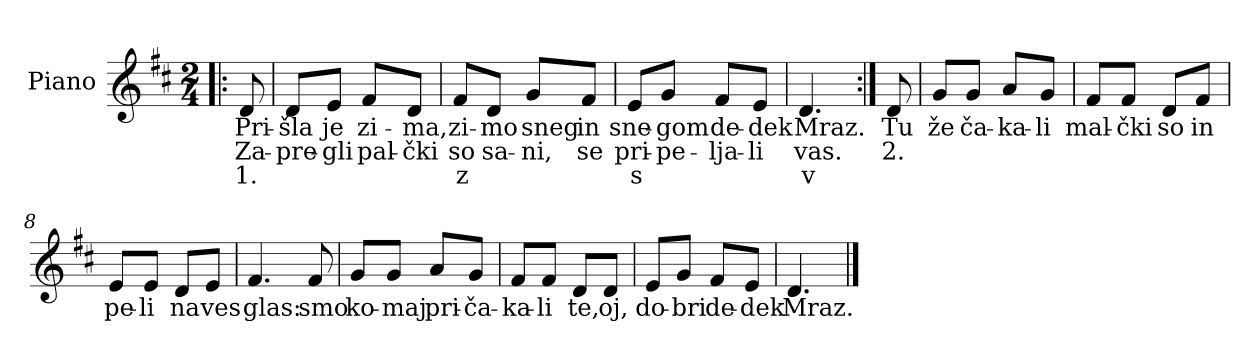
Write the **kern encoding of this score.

**kern	**text	**text	**text
*part1	*part1	*part1	*part1
*staff1	*staff1	*staff1	*staff1
*I"Piano	*	*	*
*I'Pno.	*	*	*
*clefG2	*	*	*
*k[f#c#]	*	*	*
*M2/4	*	*	*
=!|:	=!|:	=!|:	=!|:
!	!LO:LY:b	!LO:LY:b	!LO:LY:b
8d/	Pri-	Za-	1.
=1	=1	=1	=1
!	!LO:LY:b	!LO:LY:b	!
8d/L	-šla	-pre-	.
!	!LO:LY:b	!LO:LY:b	!
8e/J	je	-gli	.
!	!LO:LY:b	!LO:LY:b	!
8f#/L	zi-	pal-	.
!	!LO:LY:b	!LO:LY:b	!
8d/J	-ma,	-čki	.
=2	=2	=2	=2
!	!LO:LY:b	!LO:LY:b	!LO:LY:b
8f#/L	zi-	so	z
!	!LO:LY:b	!LO:LY:b	!
8d/J	-mo	sa-	.
!	!LO:LY:b	!LO:LY:b	!
8g/L	sneg	-ni,	.
!	!LO:LY:b	!LO:LY:b	!
8f#/J	in	se	.
=3	=3	=3	=3
!	!LO:LY:b	!LO:LY:b	!LO:LY:b
8e/L	sne-	pri-	s
!	!LO:LY:b	!LO:LY:b	!
8g/J	-gom	-pe-	.
!	!LO:LY:b	!LO:LY:b	!
8f#/L	de-	-lja-	.
!	!LO:LY:b	!LO:LY:b	!
8e/J	-dek	-li	.
=4	=4	=4	=4
!	!LO:LY:b	!LO:LY:b	!LO:LY:b
4.d/	Mraz.	vas.	v
!!LO:LB:g=z
=5:|!	=5:|!	=5:|!	=5:|!
!	!LO:LY:b	!LO:LY:b	!
8d/	Tu	2.	.
=6	=6	=6	=6
!	!LO:LY:b	!	!
8g/L	že	.	.
!	!LO:LY:b	!	!
8g/J	ča-	.	.
!	!LO:LY:b	!	!
8a/L	-ka-	.	.
!	!LO:LY:b	!	!
8g/J	-li	.	.
=7	=7	=7	=7
!	!LO:LY:b	!	!
8f#/L	mal-	.	.
!	!LO:LY:b	!	!
8f#/J	-čki	.	.
!	!LO:LY:b	!	!
8d/L	so	.	.
!	!LO:LY:b	!	!
8f#/J	in	.	.
=8	=8	=8	=8
!	!LO:LY:b	!	!
8e/L	pe-	.	.
!	!LO:LY:b	!	!
8e/J	-li	.	.
!	!LO:LY:b	!	!
8d/L	na	.	.
!	!LO:LY:b	!	!
8e/J	ves	.	.
=9	=9	=9	=9
!	!LO:LY:b	!	!
4.f#/	glas:	.	.
!	!LO:LY:b	!	!
8f#/	smo	.	.
=10	=10	=10	=10
!	!LO:LY:b	!	!
8g/L	ko-	.	.
!	!LO:LY:b	!	!
8g/J	-maj	.	.
!	!LO:LY:b	!	!
8a/L	pri-	.	.
!	!LO:LY:b	!	!
8g/J	-ča-	.	.
!!LO:LB:g=z
=11	=11	=11	=11
!	!LO:LY:b	!	!
8f#/L	-ka-	.	.
!	!LO:LY:b	!	!
8f#/J	-li	.	.
!	!LO:LY:b	!	!
8d/L	te,	.	.
!	!LO:LY:b	!	!
8d/J	oj,	.	.
=12	=12	=12	=12
!	!LO:LY:b	!	!
8e/L	do-	.	.
!	!LO:LY:b	!	!
8g/J	-bri	.	.
!	!LO:LY:b	!	!
8f#/L	de-	.	.
!	!LO:LY:b	!	!
8e/J	-dek	.	.
=13	=13	=13	=13
!	!LO:LY:b	!	!
4.d/	Mraz.	.	.
==	==	==	==
*-	*-	*-	*-
